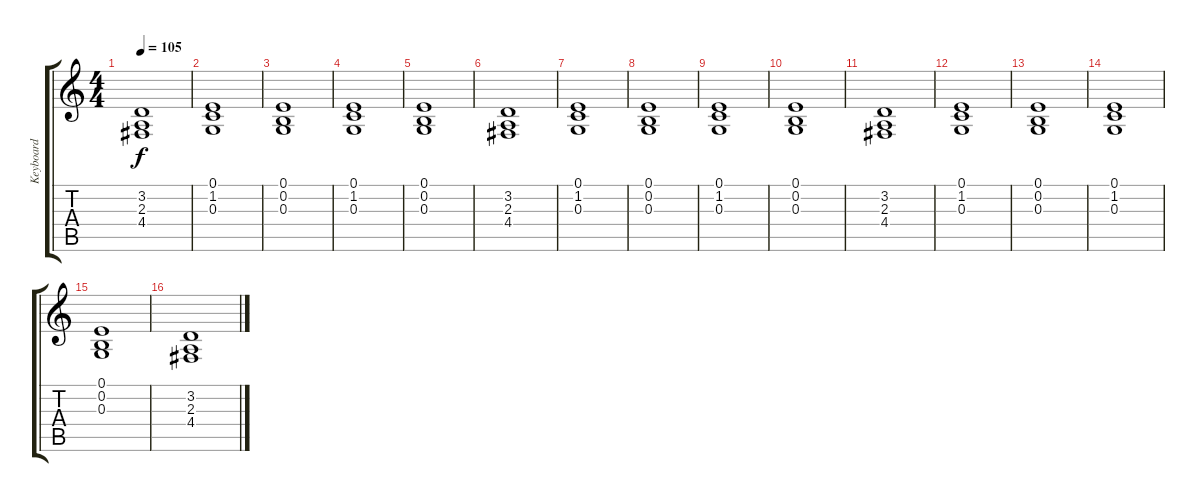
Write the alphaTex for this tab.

\track ("Keyboard" "Keyboard") {instrument electricpiano1}
\staff {score tabs}
\tuning (E4 B3 G3 D3 A2 E2) {hide}
\ts (4 4)
\tempo 105
\clef g2
\ks c
(3.2 2.3 4.4).1{dy f} |
(0.1 1.2 0.3).1 |
(0.1 0.2 0.3).1 |
(0.1 1.2 0.3).1 |
(0.1 0.2 0.3).1 |
(3.2 2.3 4.4).1 |
(0.1 1.2 0.3).1 |
(0.1 0.2 0.3).1 |
(0.1 1.2 0.3).1 |
(0.1 0.2 0.3).1 |
(3.2 2.3 4.4).1 |
(0.1 1.2 0.3).1 |
(0.1 0.2 0.3).1 |
(0.1 1.2 0.3).1 |
(0.1 0.2 0.3).1 |
(3.2 2.3 4.4).1
